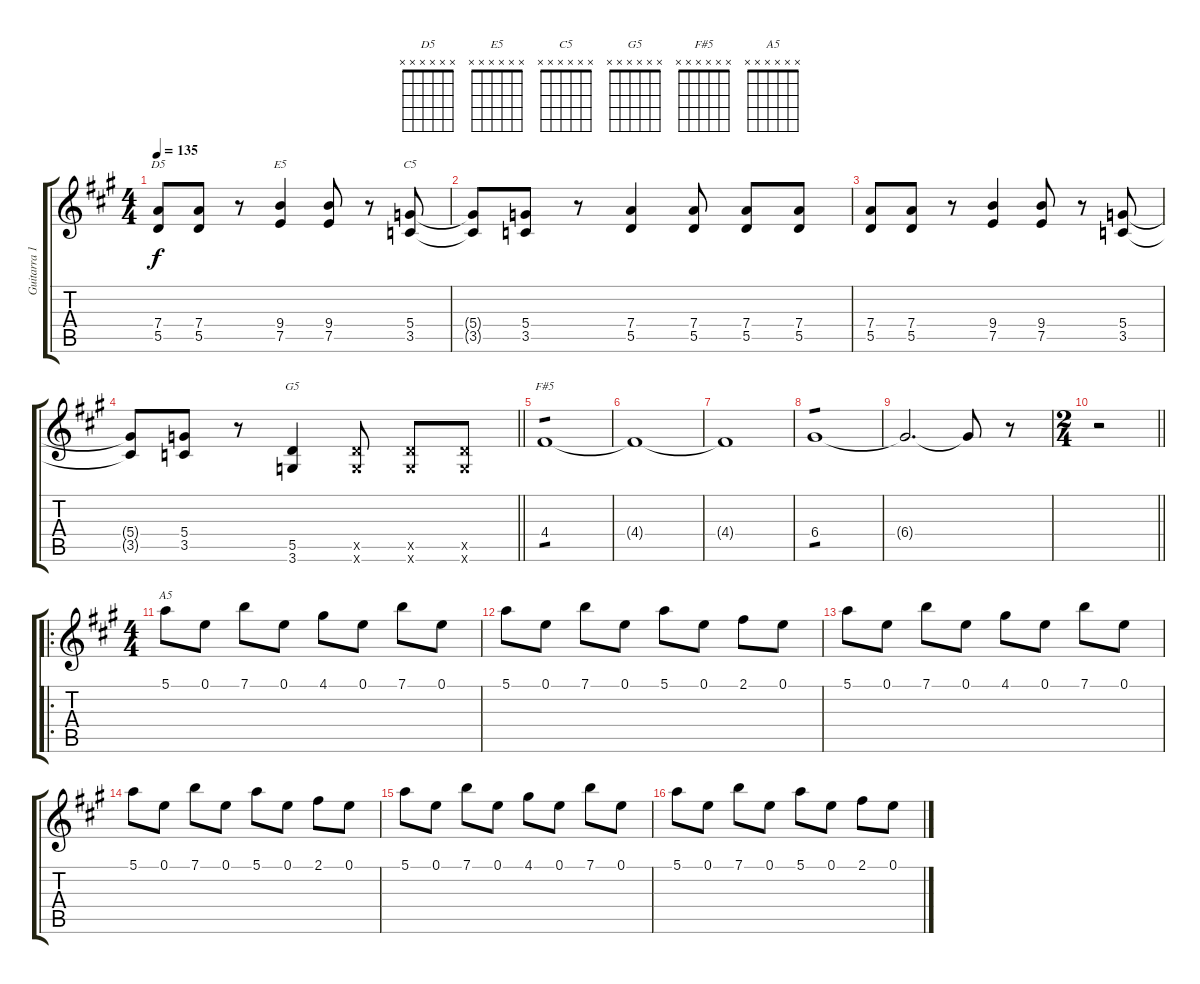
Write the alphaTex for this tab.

\track ("Guitarra 1" "Guitarra 1") {instrument electricguitarclean}
\staff {score tabs}
\tuning (E4 B3 G3 D3 A2 E2) {hide}
\chord ("D5" x x x x x x)
\chord ("E5" x x x x x x)
\chord ("C5" x x x x x x)
\chord ("G5" x x x x x x)
\chord ("F#5" x x x x x x)
\chord ("A5" x x x x x x)
\ts (4 4)
\tempo 135
\clef g2
\ks a
(7.4 5.5).8{ch "D5" dy f} (7.4 5.5).8 r.8 (9.4 7.5).4{ch "E5"} (9.4 7.5).8 r.8 (5.4 3.5).8{ch "C5"} |
(5.4{t} 3.5{t}).8 (5.4 3.5).8 r.8 (7.4 5.5).4 (7.4 5.5).8 (7.4 5.5).8 (7.4 5.5).8 |
(7.4 5.5).8 (7.4 5.5).8 r.8 (9.4 7.5).4 (9.4 7.5).8 r.8 (5.4 3.5).8 |
\barLineRight lightlight
(5.4{t} 3.5{t}).8 (5.4 3.5).8 r.8 (5.5 3.6).4{ch "G5"} (5.5{x} 3.6{x}).8 (5.5{x} 3.6{x}).8 (5.5{x} 3.6{x}).8 |
4.4.1{ch "F#5" tp 1} |
4.4{t}.1 |
4.4{t}.1 |
6.4.1{tp 1} |
6.4{t}.2{d} 6.4{t}.8 r.8 |
\ts (2 4)
\barLineRight lightlight
r.2 |
\ro
\ts (4 4)
5.1.8{ch "A5"} 0.1.8 7.1.8 0.1.8 4.1.8 0.1.8 7.1.8 0.1.8 |
5.1.8 0.1.8 7.1.8 0.1.8 5.1.8 0.1.8 2.1.8 0.1.8 |
5.1.8 0.1.8 7.1.8 0.1.8 4.1.8 0.1.8 7.1.8 0.1.8 |
5.1.8 0.1.8 7.1.8 0.1.8 5.1.8 0.1.8 2.1.8 0.1.8 |
5.1.8 0.1.8 7.1.8 0.1.8 4.1.8 0.1.8 7.1.8 0.1.8 |
5.1.8 0.1.8 7.1.8 0.1.8 5.1.8 0.1.8 2.1.8 0.1.8
